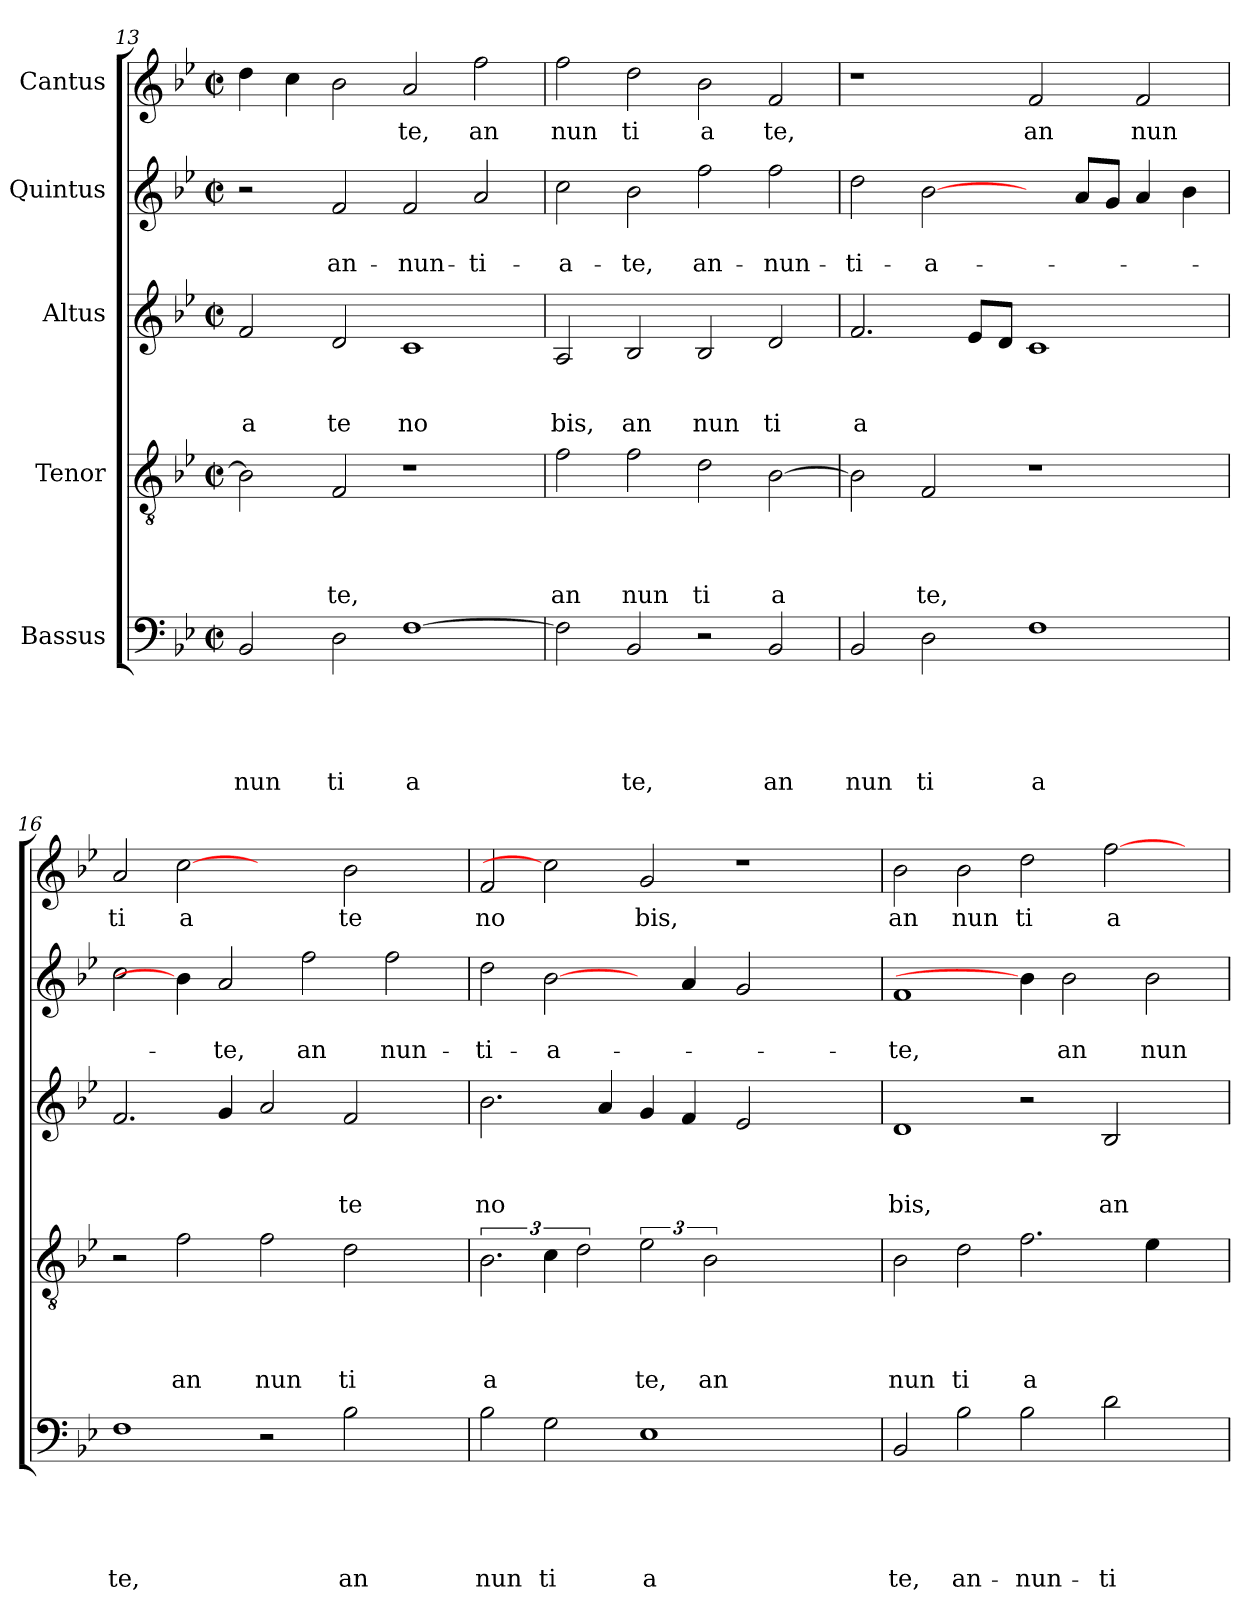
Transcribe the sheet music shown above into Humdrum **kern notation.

**kern	**text	**text	**text	**text	**text	**kern	**text	**text	**text	**text	**kern	**text	**text	**text	**kern	**text	**text	**kern	**text
*part5	*part5	*part5	*part5	*part5	*part5	*part4	*part4	*part4	*part4	*part4	*part3	*part3	*part3	*part3	*part2	*part2	*part2	*part1	*part1
*staff5	*staff5	*staff5	*staff5	*staff5	*staff5	*staff4	*staff4	*staff4	*staff4	*staff4	*staff3	*staff3	*staff3	*staff3	*staff2	*staff2	*staff2	*staff1	*staff1
*I"Bassus	*	*	*	*	*	*I"Tenor	*	*	*	*	*I"Altus	*	*	*	*I"Quintus	*	*	*I"Cantus	*
*clefF4	*	*	*	*	*	*clefGv2	*	*	*	*	*clefG2	*	*	*	*clefG2	*	*	*clefG2	*
*k[b-e-]	*	*	*	*	*	*k[b-e-]	*	*	*	*	*k[b-e-]	*	*	*	*k[b-e-]	*	*	*k[b-e-]	*
*B-:	*	*	*	*	*	*B-:	*	*	*	*	*B-:	*	*	*	*B-:	*	*	*B-:	*
*M2/2	*	*	*	*	*	*M2/2	*	*	*	*	*M2/2	*	*	*	*M2/2	*	*	*M2/2	*
*met(c|)	*	*	*	*	*	*met(c|)	*	*	*	*	*met(c|)	*	*	*	*met(c|)	*	*	*met(c|)	*
=13	=13	=13	=13	=13	=13	=13	=13	=13	=13	=13	=13	=13	=13	=13	=13	=13	=13	=13	=13
!	!	!	!	!	!LO:LY:b	!	!	!	!	!	!	!	!	!LO:LY:b	!	!	!	!	!
2BB-/	.	.	.	.	nun	2B-\]	.	.	.	.	2f/	.	.	a	2r	.	.	4dd\	.
.	.	.	.	.	.	.	.	.	.	.	.	.	.	.	.	.	.	4cc\	.
!	!	!	!	!	!LO:LY:b	!	!	!	!	!LO:LY:b	!	!	!	!LO:LY:b	!	!	!LO:LY:b	!	!
2D\	.	.	.	.	ti	2F/	.	.	.	te,	2d/	.	.	te	2f/	.	an-	2b-\	.
!	!	!	!	!	!LO:LY:b	!	!	!	!	!	!	!	!	!LO:LY:b	!	!	!LO:LY:b	!	!LO:LY:b
[>1F	.	.	.	.	a	1r	.	.	.	.	1c	.	.	no	2f/	.	-nun-	2a/	te,
!	!	!	!	!	!	!	!	!	!	!	!	!	!	!	!	!	!LO:LY:b	!	!LO:LY:b
.	.	.	.	.	.	.	.	.	.	.	.	.	.	.	2a/	.	-ti-	2ff\	an
=14	=14	=14	=14	=14	=14	=14	=14	=14	=14	=14	=14	=14	=14	=14	=14	=14	=14	=14	=14
!	!	!	!	!	!	!	!	!	!	!LO:LY:b	!	!	!	!LO:LY:b	!	!	!LO:LY:b	!	!LO:LY:b
2F\]	.	.	.	.	.	2f\	.	.	.	an	2A/	.	.	bis,	2cc\	.	-a-	2ff\	nun
!	!	!	!	!	!LO:LY:b	!	!	!	!	!LO:LY:b	!	!	!	!LO:LY:b	!	!	!LO:LY:b	!	!LO:LY:b
2BB-/	.	.	.	.	te,	2f\	.	.	.	nun	2B-/	.	.	an	2b-\	.	-te,	2dd\	ti
!	!	!	!	!	!	!	!	!	!	!LO:LY:b	!	!	!	!LO:LY:b	!	!	!LO:LY:b	!	!LO:LY:b
2r	.	.	.	.	.	2d\	.	.	.	ti	2B-/	.	.	nun	2ff\	.	an-	2b-\	a
!	!	!	!	!	!LO:LY:b	!	!	!	!	!LO:LY:b	!	!	!	!LO:LY:b	!	!	!LO:LY:b	!	!LO:LY:b
2BB-/	.	.	.	.	an	[>2B-\	.	.	.	a	2d/	.	.	ti	2ff\	.	-nun-	2f/	te,
=15	=15	=15	=15	=15	=15	=15	=15	=15	=15	=15	=15	=15	=15	=15	=15	=15	=15	=15	=15
!	!	!	!	!	!LO:LY:b	!	!	!	!	!	!	!	!	!LO:LY:b	!	!	!LO:LY:b	!	!
2BB-/	.	.	.	.	nun	2B-\]	.	.	.	.	2.f/	.	.	a	2dd\	.	-ti-	1r	.
!	!	!	!	!	!LO:LY:b	!	!	!	!	!LO:LY:b	!	!	!	!	!	!	!LO:LY:b	!	!
2D\	.	.	.	.	ti	2F/	.	.	.	te,	.	.	.	.	[2b-\	.	-a-	.	.
.	.	.	.	.	.	.	.	.	.	.	8e-/L	.	.	.	.	.	.	.	.
.	.	.	.	.	.	.	.	.	.	.	8d/J	.	.	.	.	.	.	.	.
!	!	!	!	!	!LO:LY:b	!	!	!	!	!	!	!	!	!	!	!	!	!	!LO:LY:b
1F	.	.	.	.	a	1r	.	.	.	.	1c	.	.	.	4ryy	.	.	2f/	an
.	.	.	.	.	.	.	.	.	.	.	.	.	.	.	8a/L	.	.	.	.
.	.	.	.	.	.	.	.	.	.	.	.	.	.	.	8g/J	.	.	.	.
!	!	!	!	!	!	!	!	!	!	!	!	!	!	!	!	!	!	!	!LO:LY:b
.	.	.	.	.	.	.	.	.	.	.	.	.	.	.	4a/	.	.	2f/	nun
.	.	.	.	.	.	.	.	.	.	.	.	.	.	.	4b-\	.	.	.	.
=16	=16	=16	=16	=16	=16	=16	=16	=16	=16	=16	=16	=16	=16	=16	=16	=16	=16	=16	=16
!	!	!	!	!	!LO:LY:b	!	!	!	!	!	!	!	!	!	!	!	!	!	!LO:LY:b
1F	.	.	.	.	te,	2r	.	.	.	.	2.f/	.	.	.	2cc\	.	.	2a/	ti
!	!	!	!	!	!	!	!	!	!	!LO:LY:b	!	!	!	!	!	!	!	!	!LO:LY:b
.	.	.	.	.	.	2f\	.	.	.	an	.	.	.	.	4b-\]	.	.	[2cc	a
!	!	!	!	!	!	!	!	!	!	!	!	!	!	!	!	!	!LO:LY:b	!	!
.	.	.	.	.	.	.	.	.	.	.	4g/	.	.	.	2a/	.	-te,	.	.
!	!	!	!	!	!	!	!	!	!	!LO:LY:b	!	!	!	!	!	!	!	!	!
2r	.	.	.	.	.	2f\	.	.	.	nun	2a/	.	.	.	.	.	.	2ryy	.
!	!	!	!	!	!	!	!	!	!	!	!	!	!	!	!	!	!LO:LY:b	!	!
.	.	.	.	.	.	.	.	.	.	.	.	.	.	.	2ff\	.	an	.	.
!	!	!	!	!	!LO:LY:b	!	!	!	!	!LO:LY:b	!	!	!	!LO:LY:b	!	!	!	!	!LO:LY:b
2B-\	.	.	.	.	an	2d\	.	.	.	ti	2f/	.	.	te	.	.	.	2b-\	te
!	!	!	!	!	!	!	!	!	!	!	!	!	!	!	!	!	!LO:LY:b	!	!
.	.	.	.	.	.	.	.	.	.	.	.	.	.	.	2ff\	.	nun-	.	.
4ryy	.	.	.	.	.	4ryy	.	.	.	.	4ryy	.	.	.	.	.	.	4ryy	.
=17	=17	=17	=17	=17	=17	=17	=17	=17	=17	=17	=17	=17	=17	=17	=17	=17	=17	=17	=17
!	!	!	!	!	!LO:LY:b	!	!	!	!	!LO:LY:b	!	!	!	!LO:LY:b	!	!	!LO:LY:b	!	!LO:LY:b
2B-\	.	.	.	.	nun	3.B-\	.	.	.	a	2.b-\	.	.	no	2dd\	.	-ti-	2f/	no
!	!	!	!	!	!LO:LY:b	!	!	!	!	!	!	!	!	!	!	!	!LO:LY:b	!	!
2G\	.	.	.	.	ti	6c\	.	.	.	.	.	.	.	.	[2b-\	.	-a-	2cc]	.
.	.	.	.	.	.	3d\	.	.	.	.	.	.	.	.	.	.	.	.	.
.	.	.	.	.	.	.	.	.	.	.	4a/	.	.	.	.	.	.	.	.
!	!	!	!	!	!LO:LY:b	!	!	!	!	!LO:LY:b	!	!	!	!	!	!	!	!	!LO:LY:b
1E-	.	.	.	.	a	3e-\	.	.	.	te,	4g/	.	.	.	4ryy	.	.	2g/	bis,
.	.	.	.	.	.	.	.	.	.	.	4f/	.	.	.	4a/	.	.	.	.
!	!	!	!	!	!	!	!	!	!	!LO:LY:b	!	!	!	!	!	!	!	!	!
.	.	.	.	.	.	3B-\	.	.	.	an	.	.	.	.	.	.	.	.	.
.	.	.	.	.	.	.	.	.	.	.	2e-/	.	.	.	2g/	.	.	1r	.
.	.	.	.	.	.	6%5ryy	.	.	.	.	.	.	.	.	.	.	.	.	.
2ryy	.	.	.	.	.	.	.	.	.	.	2ryy	.	.	.	2ryy	.	.	.	.
!!LO:PB:g=z
=18	=18	=18	=18	=18	=18	=18	=18	=18	=18	=18	=18	=18	=18	=18	=18	=18	=18	=18	=18
!	!	!	!	!	!LO:LY:b	!	!	!	!	!LO:LY:b	!	!	!	!LO:LY:b	!	!	!LO:LY:b	!	!LO:LY:b
2BB-/	.	.	.	.	te,	2B-\	.	.	.	nun	1d	.	.	bis,	1f	.	-te,	2b-\	an
!	!	!	!	!	!LO:LY:b	!	!	!	!	!LO:LY:b	!	!	!	!	!	!	!	!	!LO:LY:b
2B-\	.	.	.	.	an-	2d\	.	.	.	ti	.	.	.	.	.	.	.	2b-\	nun
!	!	!	!	!	!LO:LY:b	!	!	!	!	!LO:LY:b	!	!	!	!	!	!	!	!	!LO:LY:b
2B-\	.	.	.	.	-nun-	2.f\	.	.	.	a	2r	.	.	.	4b-\]	.	.	2dd\	ti
!	!	!	!	!	!	!	!	!	!	!	!	!	!	!	!	!	!LO:LY:b	!	!
.	.	.	.	.	.	.	.	.	.	.	.	.	.	.	2b-\	.	an	.	.
!	!	!	!	!	!LO:LY:b	!	!	!	!	!	!	!	!	!LO:LY:b	!	!	!	!	!LO:LY:b
2d\	.	.	.	.	-ti-	.	.	.	.	.	2B-/	.	.	an	.	.	.	[>2ff\	a
!	!	!	!	!	!	!	!	!	!	!	!	!	!	!	!	!	!LO:LY:b	!	!
.	.	.	.	.	.	4e-\	.	.	.	.	.	.	.	.	2b-\	.	nun	.	.
4ryy	.	.	.	.	.	4ryy	.	.	.	.	4ryy	.	.	.	.	.	.	4ryy	.
=	=	=	=	=	=	=	=	=	=	=	=	=	=	=	=	=	=	=	=
*-	*-	*-	*-	*-	*-	*-	*-	*-	*-	*-	*-	*-	*-	*-	*-	*-	*-	*-	*-
